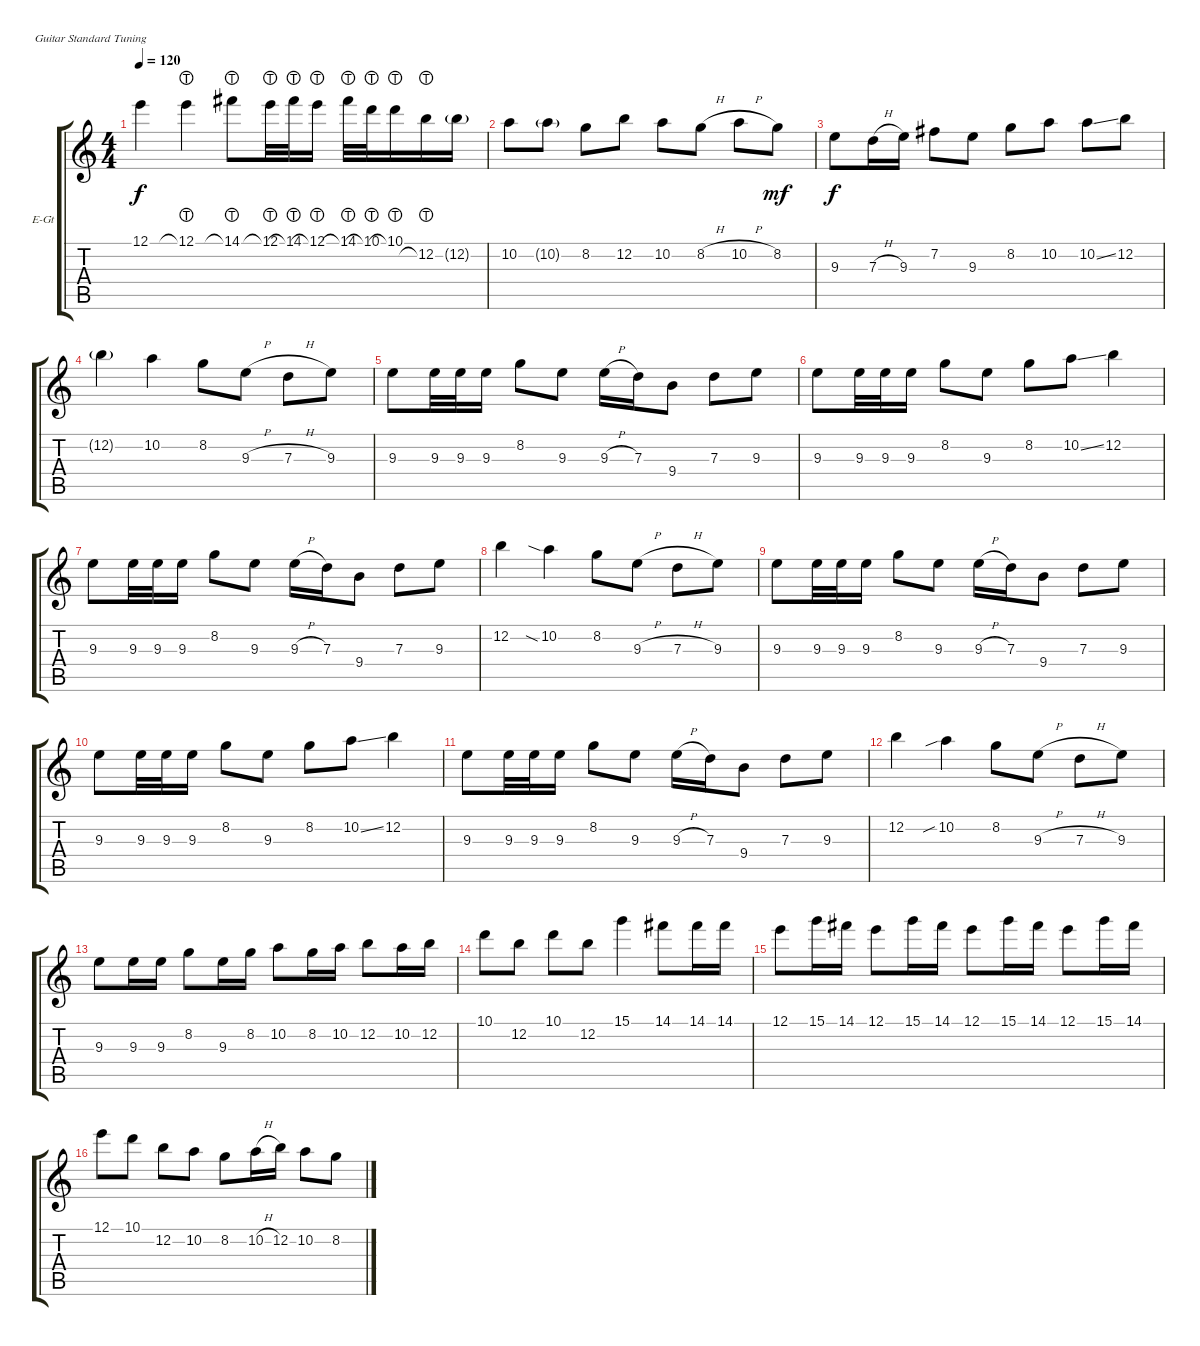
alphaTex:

\defaultSystemsLayout 4
\bracketExtendMode groupsimilarinstruments
\firstSystemTrackNameOrientation horizontal
\otherSystemsTrackNameOrientation horizontal
\track ("Lead Gt 2" "E-Gt") {instrument distortionguitar}
\staff {score tabs}
\tuning (E4 B3 G3 D3 A2 E2)
\ts (4 4)
\tempo 120
\clef g2
\ks c
12.1.4{dy f} 12.1{lht}.4 14.1{lht}.8 12.1{lht}.32 14.1{lht}.32 12.1{lht}.16 14.1{lht}.32 10.1{lht}.32 10.1{lht}.16 12.2{lht}.16 12.2{g}.16 |
10.2.8 10.2{g}.8 8.2.8 12.2.8 10.2.8 8.2{h}.8 10.2{h}.8 8.2.8{dy mf} |
9.3.8{dy f} 7.3{h}.16 9.3.16 7.2.8 9.3.8 8.2.8 10.2.8 10.2{ss}.8 12.2.8 |
12.2{g}.4 10.2.4 8.2.8 9.3{h}.8 7.3{h}.8 9.3.8 |
9.3.8 9.3.32 9.3.32 9.3.16 8.2.8 9.3.8 9.3{h}.16 7.3.16 9.4.8 7.3.8 9.3.8 |
9.3.8 9.3.32 9.3.32 9.3.16 8.2.8 9.3.8 8.2.8 10.2{ss}.8 12.2.4 |
9.3.8 9.3.32 9.3.32 9.3.16 8.2.8 9.3.8 9.3{h}.16 7.3.16 9.4.8 7.3.8 9.3.8 |
12.2.4 10.2{sia}.4 8.2.8 9.3{h}.8 7.3{h}.8 9.3.8 |
9.3.8 9.3.32 9.3.32 9.3.16 8.2.8 9.3.8 9.3{h}.16 7.3.16 9.4.8 7.3.8 9.3.8 |
9.3.8 9.3.32 9.3.32 9.3.16 8.2.8 9.3.8 8.2.8 10.2{ss}.8 12.2.4 |
9.3.8 9.3.32 9.3.32 9.3.16 8.2.8 9.3.8 9.3{h}.16 7.3.16 9.4.8 7.3.8 9.3.8 |
12.2.4 10.2{sib}.4 8.2.8 9.3{h}.8 7.3{h}.8 9.3.8 |
9.3.8 9.3.16 9.3.16 8.2.8 9.3.16 8.2.16 10.2.8 8.2.16 10.2.16 12.2.8 10.2.16 12.2.16 |
10.1.8 12.2.8 10.1.8 12.2.8 15.1.4 14.1.8 14.1.16 14.1.16 |
12.1.8 15.1.16 14.1.16 12.1.8 15.1.16 14.1.16 12.1.8 15.1.16 14.1.16 12.1.8 15.1.16 14.1.16 |
12.1.8 10.1.8 12.2.8 10.2.8 8.2.8 10.2{h}.16 12.2.16 10.2.8 8.2.8
